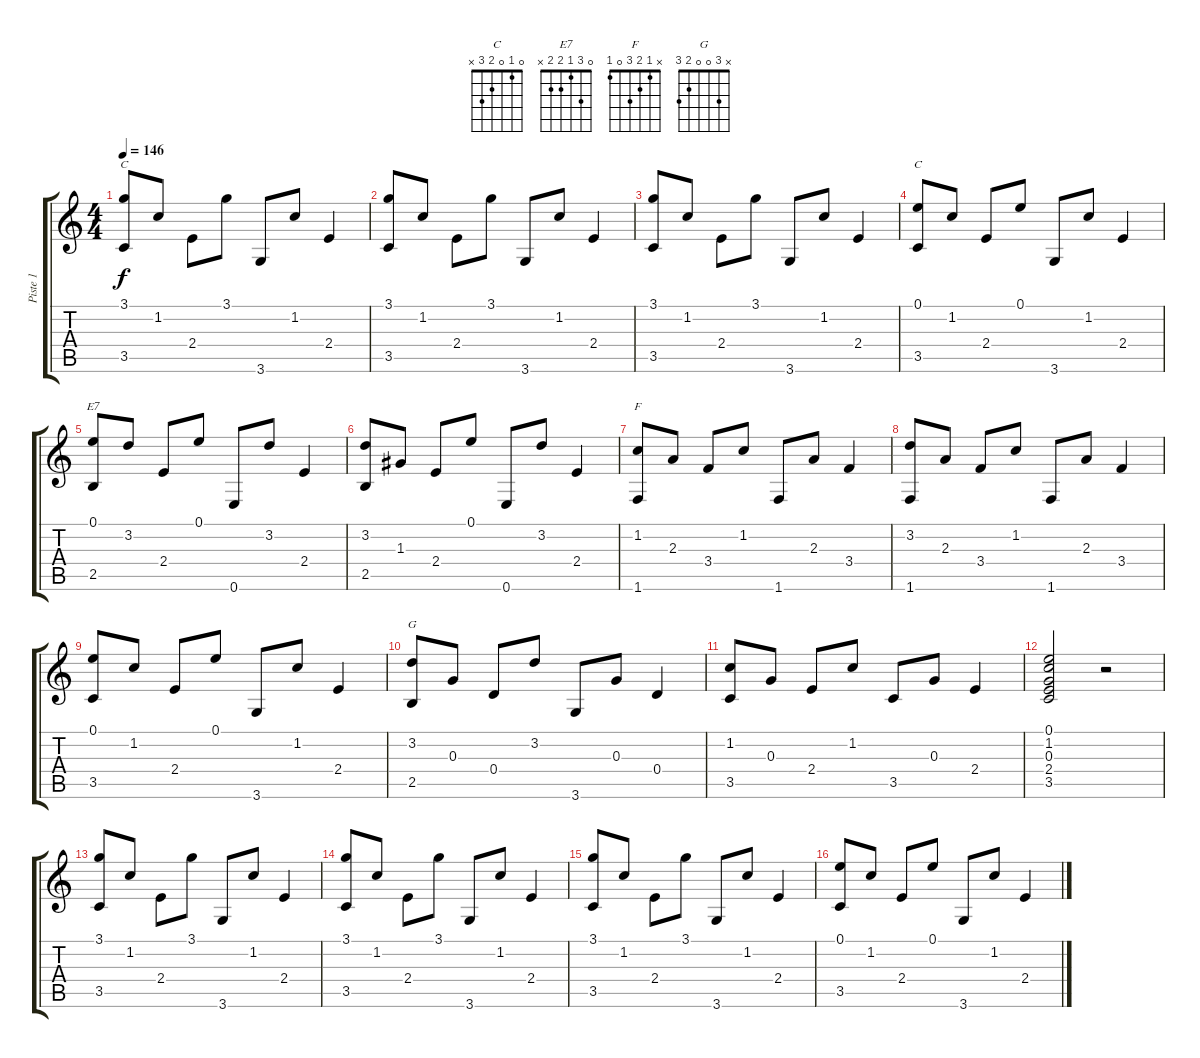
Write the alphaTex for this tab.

\track ("Piste 1" "Piste 1") {instrument acousticguitarnylon}
\staff {score tabs}
\tuning (E4 B3 G3 D3 A2 E2) {hide}
\chord ("C" 3 1 0 2 3 x)
\chord ("C" 0 1 0 2 3 x)
\chord ("E7" 0 3 1 2 2 x)
\chord ("F" x 1 2 3 0 1)
\chord ("G" x 3 0 0 2 3)
\ts (4 4)
\tempo 146
\clef g2
\ks c
(3.1 3.5).8{ch "C" dy f instrument acousticguitarnylon} 1.2.8 2.4.8 3.1.8 3.6.8 1.2.8 2.4.4 |
(3.1 3.5).8 1.2.8 2.4.8 3.1.8 3.6.8 1.2.8 2.4.4 |
(3.1 3.5).8 1.2.8 2.4.8 3.1.8 3.6.8 1.2.8 2.4.4 |
(0.1 3.5).8{ch "C"} 1.2.8 2.4.8 0.1.8 3.6.8 1.2.8 2.4.4 |
(0.1 2.5).8{ch "E7"} 3.2.8 2.4.8 0.1.8 0.6.8 3.2.8 2.4.4 |
(3.2 2.5).8 1.3.8 2.4.8 0.1.8 0.6.8 3.2.8 2.4.4 |
(1.2 1.6).8{ch "F"} 2.3.8 3.4.8 1.2.8 1.6.8 2.3.8 3.4.4 |
(3.2 1.6).8 2.3.8 3.4.8 1.2.8 1.6.8 2.3.8 3.4.4 |
(0.1 3.5).8 1.2.8 2.4.8 0.1.8 3.6.8 1.2.8 2.4.4 |
(3.2 2.5).8{ch "G"} 0.3.8 0.4.8 3.2.8 3.6.8 0.3.8 0.4.4 |
(1.2 3.5).8 0.3.8 2.4.8 1.2.8 3.5.8 0.3.8 2.4.4 |
(0.1 1.2 0.3 2.4 3.5).2 r.2 |
(3.1 3.5).8 1.2.8 2.4.8 3.1.8 3.6.8 1.2.8 2.4.4 |
(3.1 3.5).8 1.2.8 2.4.8 3.1.8 3.6.8 1.2.8 2.4.4 |
(3.1 3.5).8 1.2.8 2.4.8 3.1.8 3.6.8 1.2.8 2.4.4 |
(0.1 3.5).8 1.2.8 2.4.8 0.1.8 3.6.8 1.2.8 2.4.4
